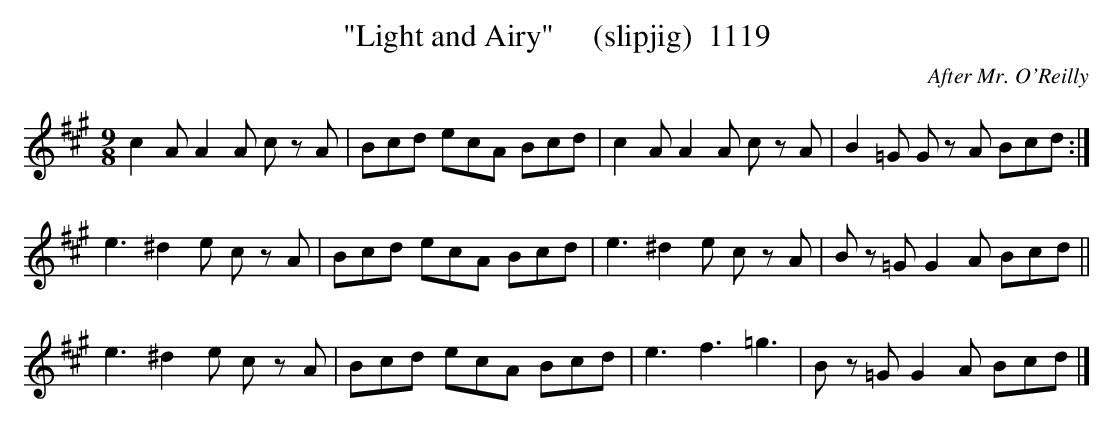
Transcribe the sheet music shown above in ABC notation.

X:1
T:"Light and Airy"     (slipjig)  1119
C:After Mr. O'Reilly
BRENNAN July 2003 (HTTP://WWW.SOSYOURMOM.COM)
M:9/8
L:1/8
K:A
c2A A2A c zA|Bcd ecA Bcd|c2A A2A c zA|B2=G G zA Bcd:|
e3^d2e c zA|Bcd ecA Bcd|e3^d2e c zA|B z=G G2A Bcd||
e3^d2e c zA|Bcd ecA Bcd|e3f3=g3|B z=G G2A Bcd|]
